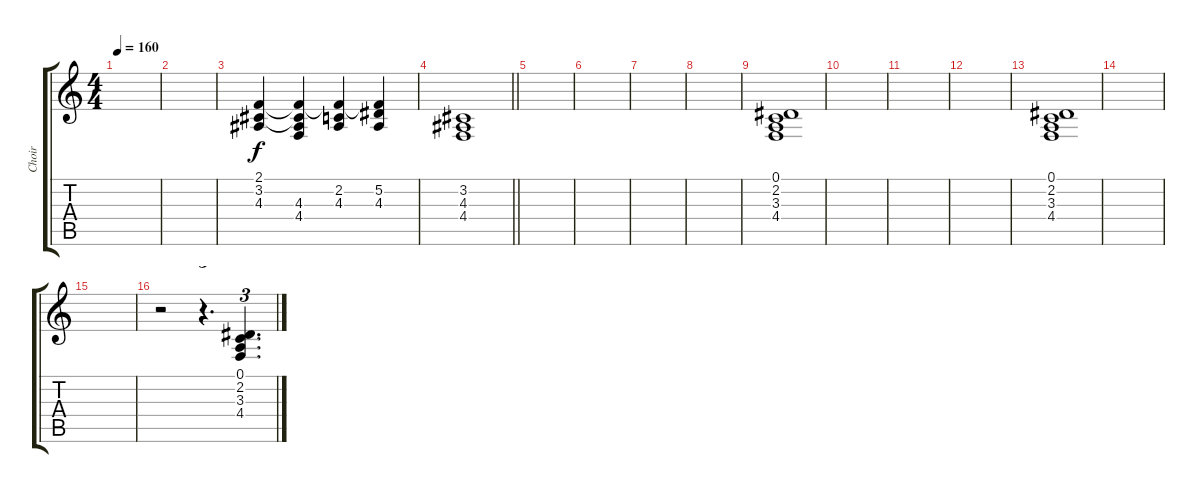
\track ("Choir " "Choir ") {instrument choiraahs}
\staff {score tabs}
\tuning (Eb4 Bb3 Gb3 Db3 Ab2 Eb2) {hide}
\ts (4 4)
\tempo 160
\clef g2
\ks c
|
|
(2.1 3.2 4.3).4 (2.1{t} 3.2{t} 4.3 4.4).4 (2.1{t} 2.2 4.3).4 (2.1{t} 5.2 4.3).4 |
\barLineRight lightlight
(3.2 4.3 4.4).1{volume 0} |
\section ("" "")
|
|
|
|
(0.1 2.2 3.3 4.4).1{dy f volume 0} |
|
|
|
(0.1 2.2 3.3 4.4).1{volume 0} |
|
|
r.2 r.4{d tu (3 2)} (0.1 2.2 3.3 4.4).4{d tu (3 2)}
